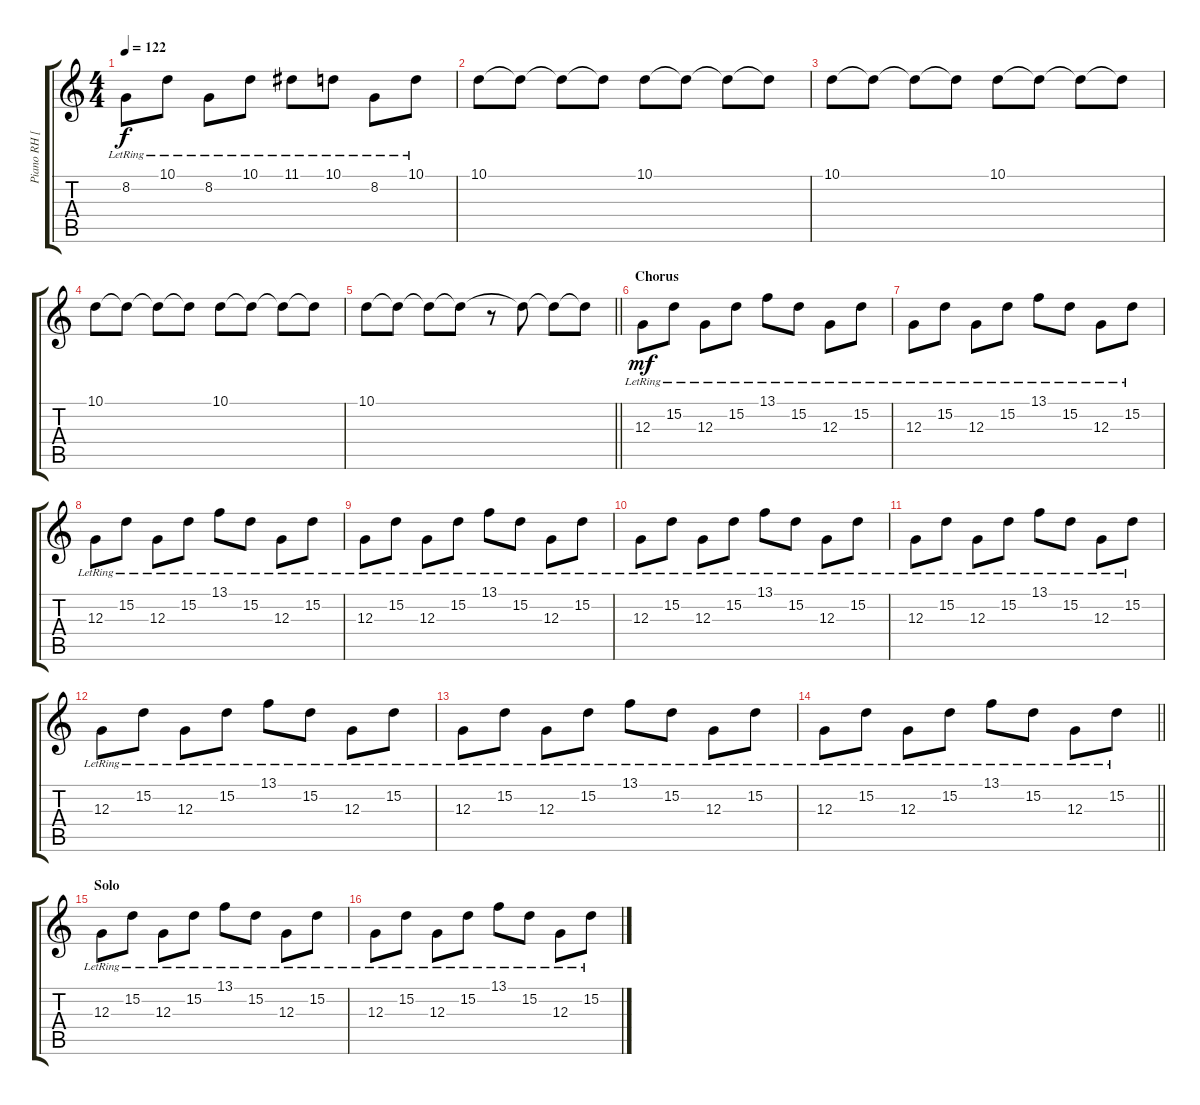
\track ("Piano RH [Mike Shinoda]" "Piano RH [") {solo instrument acousticgrandpiano}
\staff {score tabs}
\tuning (E4 B3 G3 D3 A2 D2) {hide}
\ts (4 4)
\tempo 122
\clef g2
\ks c
8.2{lr}.8{dy f} 10.1{lr}.8 8.2{lr}.8 10.1{lr}.8 11.1{lr}.8 10.1{lr}.8 8.2{lr}.8 10.1{lr}.8 |
10.1.8 10.1{t}.8 10.1{t}.8 10.1{t}.8 10.1.8 10.1{t}.8 10.1{t}.8 10.1{t}.8 |
10.1.8 10.1{t}.8 10.1{t}.8 10.1{t}.8 10.1.8 10.1{t}.8 10.1{t}.8 10.1{t}.8 |
10.1.8 10.1{t}.8 10.1{t}.8 10.1{t}.8 10.1.8 10.1{t}.8 10.1{t}.8 10.1{t}.8 |
\barLineRight lightlight
10.1.8 10.1{t}.8 10.1{t}.8 10.1{t}.8 r.8 10.1{t}.8 10.1{t}.8 10.1{t}.8 |
\section ("" "Chorus")
12.3{lr}.8{dy mf} 15.2{lr}.8 12.3{lr}.8 15.2{lr}.8 13.1{lr}.8 15.2{lr}.8 12.3{lr}.8 15.2{lr}.8 |
12.3{lr}.8 15.2{lr}.8 12.3{lr}.8 15.2{lr}.8 13.1{lr}.8 15.2{lr}.8 12.3{lr}.8 15.2{lr}.8 |
12.3{lr}.8 15.2{lr}.8 12.3{lr}.8 15.2{lr}.8 13.1{lr}.8 15.2{lr}.8 12.3{lr}.8 15.2{lr}.8 |
12.3{lr}.8 15.2{lr}.8 12.3{lr}.8 15.2{lr}.8 13.1{lr}.8 15.2{lr}.8 12.3{lr}.8 15.2{lr}.8 |
12.3{lr}.8 15.2{lr}.8 12.3{lr}.8 15.2{lr}.8 13.1{lr}.8 15.2{lr}.8 12.3{lr}.8 15.2{lr}.8 |
12.3{lr}.8 15.2{lr}.8 12.3{lr}.8 15.2{lr}.8 13.1{lr}.8 15.2{lr}.8 12.3{lr}.8 15.2{lr}.8 |
12.3{lr}.8 15.2{lr}.8 12.3{lr}.8 15.2{lr}.8 13.1{lr}.8 15.2{lr}.8 12.3{lr}.8 15.2{lr}.8 |
12.3{lr}.8 15.2{lr}.8 12.3{lr}.8 15.2{lr}.8 13.1{lr}.8 15.2{lr}.8 12.3{lr}.8 15.2{lr}.8 |
\barLineRight lightlight
12.3{lr}.8 15.2{lr}.8 12.3{lr}.8 15.2{lr}.8 13.1{lr}.8 15.2{lr}.8 12.3{lr}.8 15.2{lr}.8 |
\section ("" "Solo")
12.3{lr}.8 15.2{lr}.8 12.3{lr}.8 15.2{lr}.8 13.1{lr}.8 15.2{lr}.8 12.3{lr}.8 15.2{lr}.8 |
12.3{lr}.8 15.2{lr}.8 12.3{lr}.8 15.2{lr}.8 13.1{lr}.8 15.2{lr}.8 12.3{lr}.8 15.2{lr}.8
